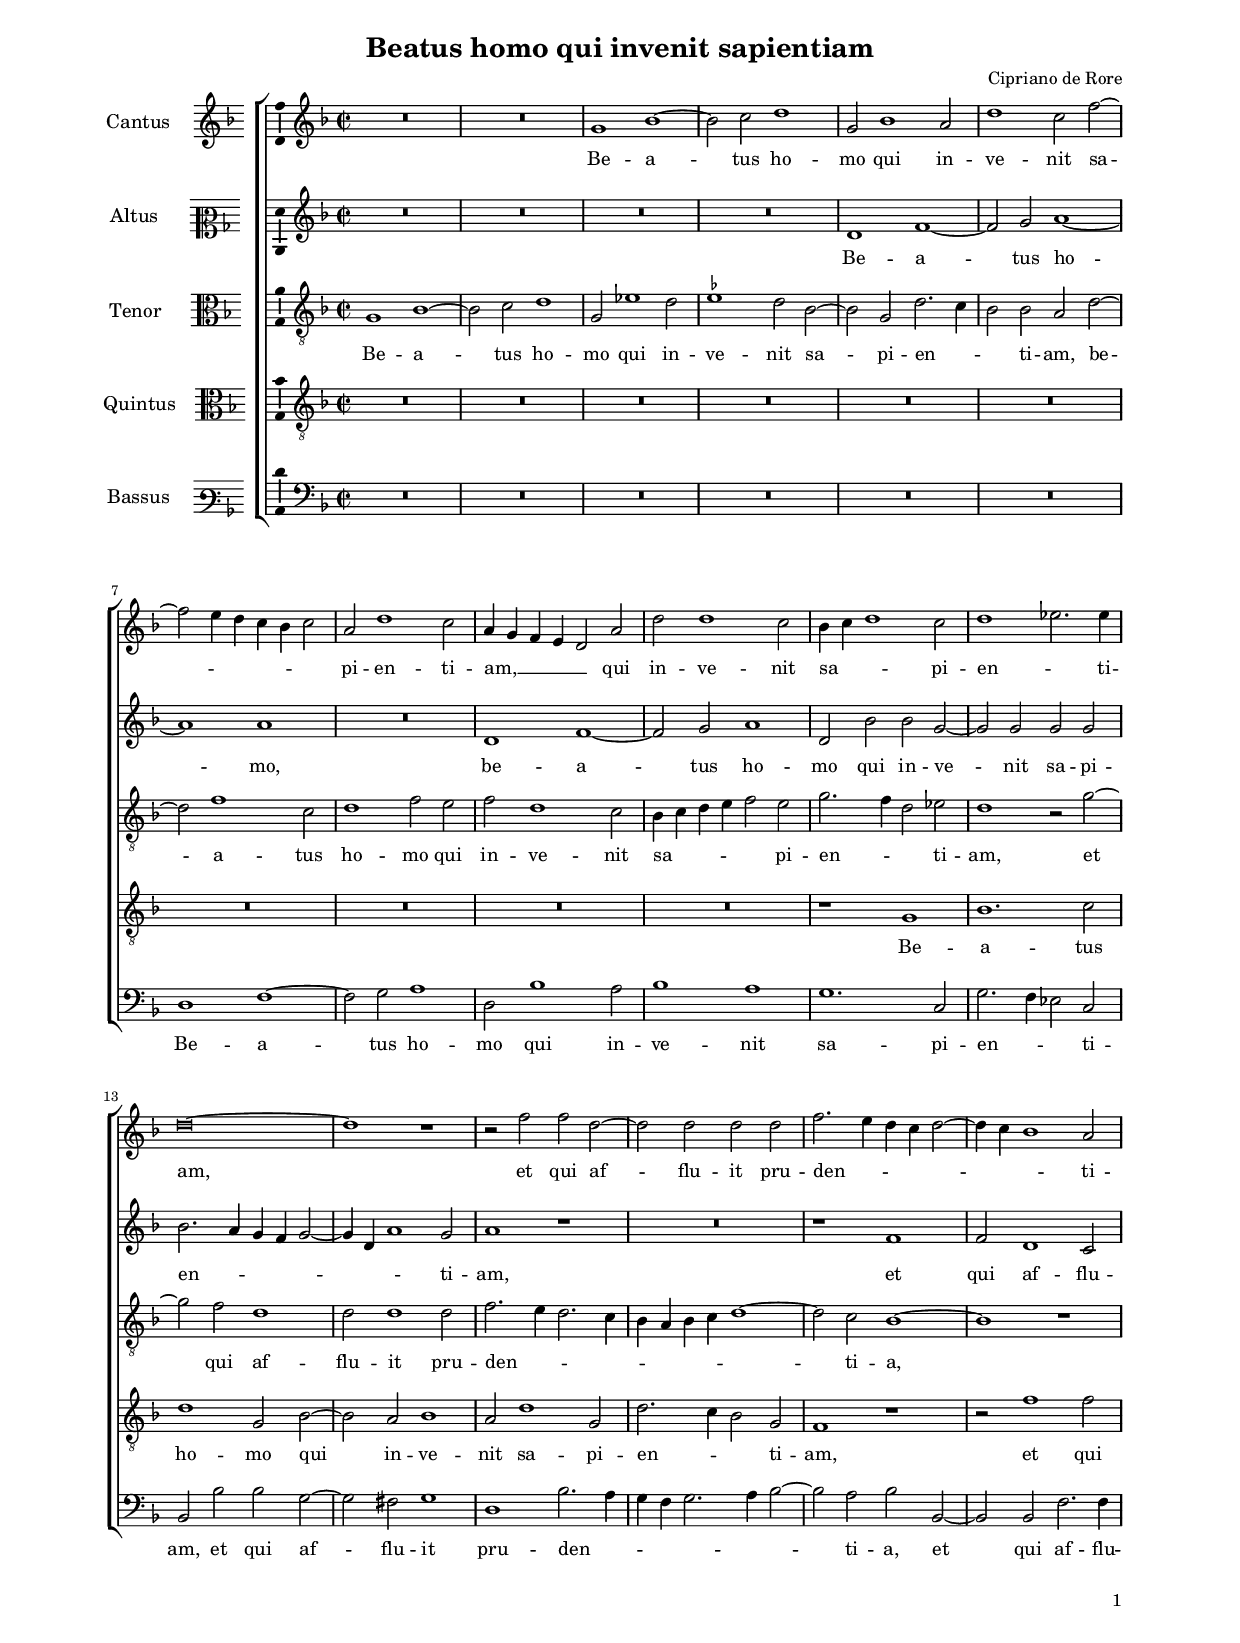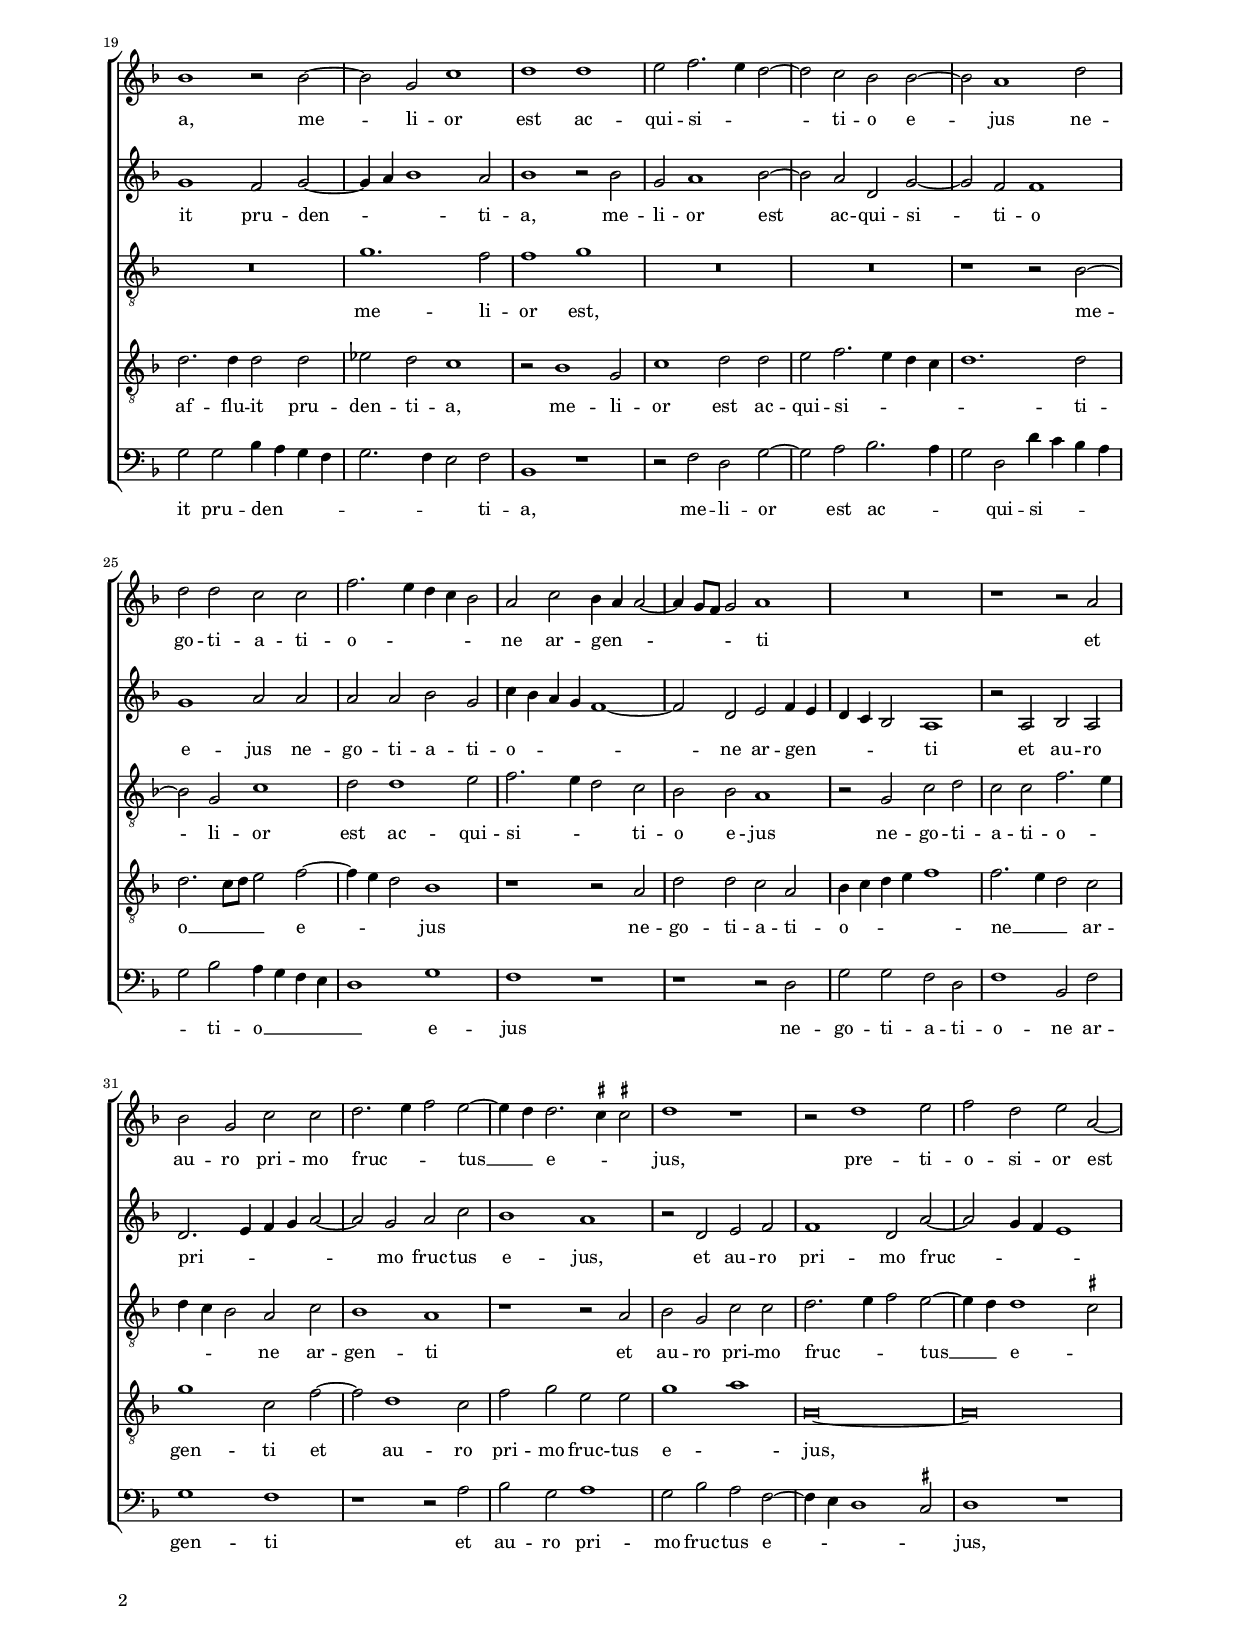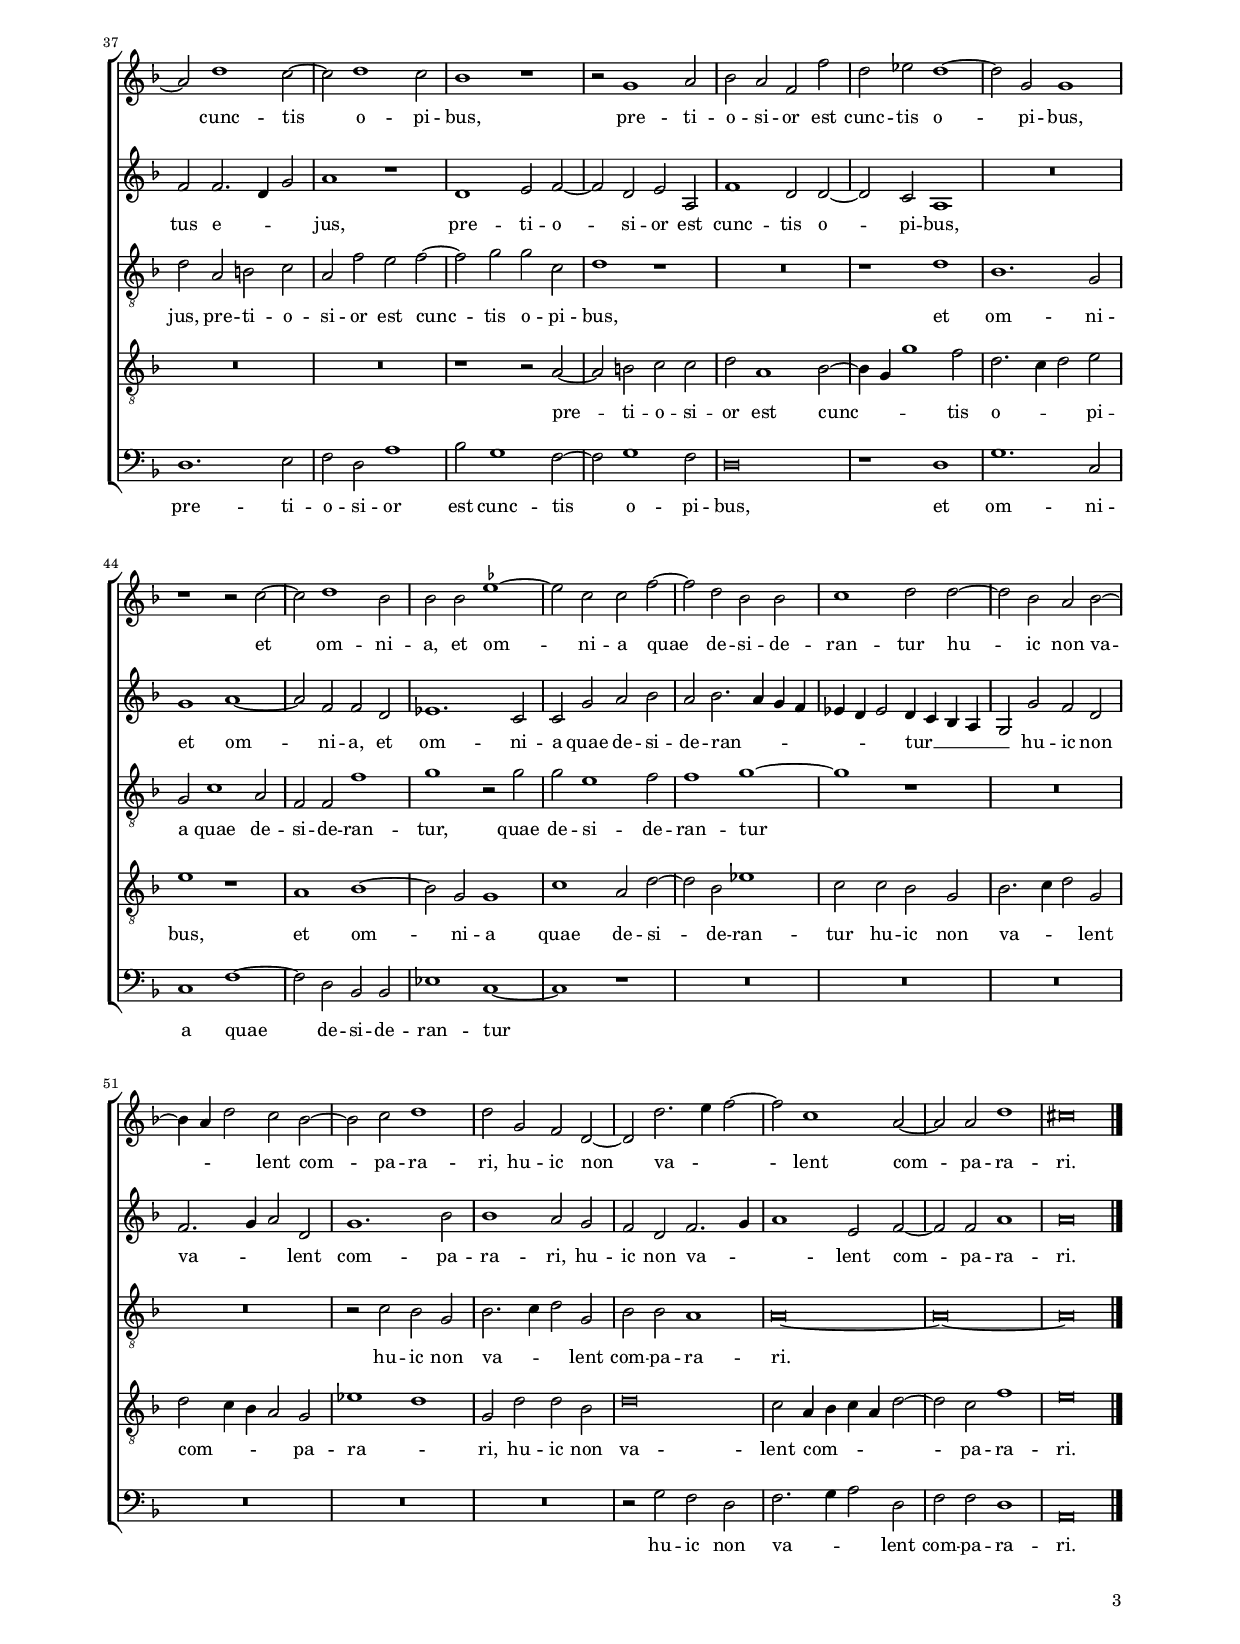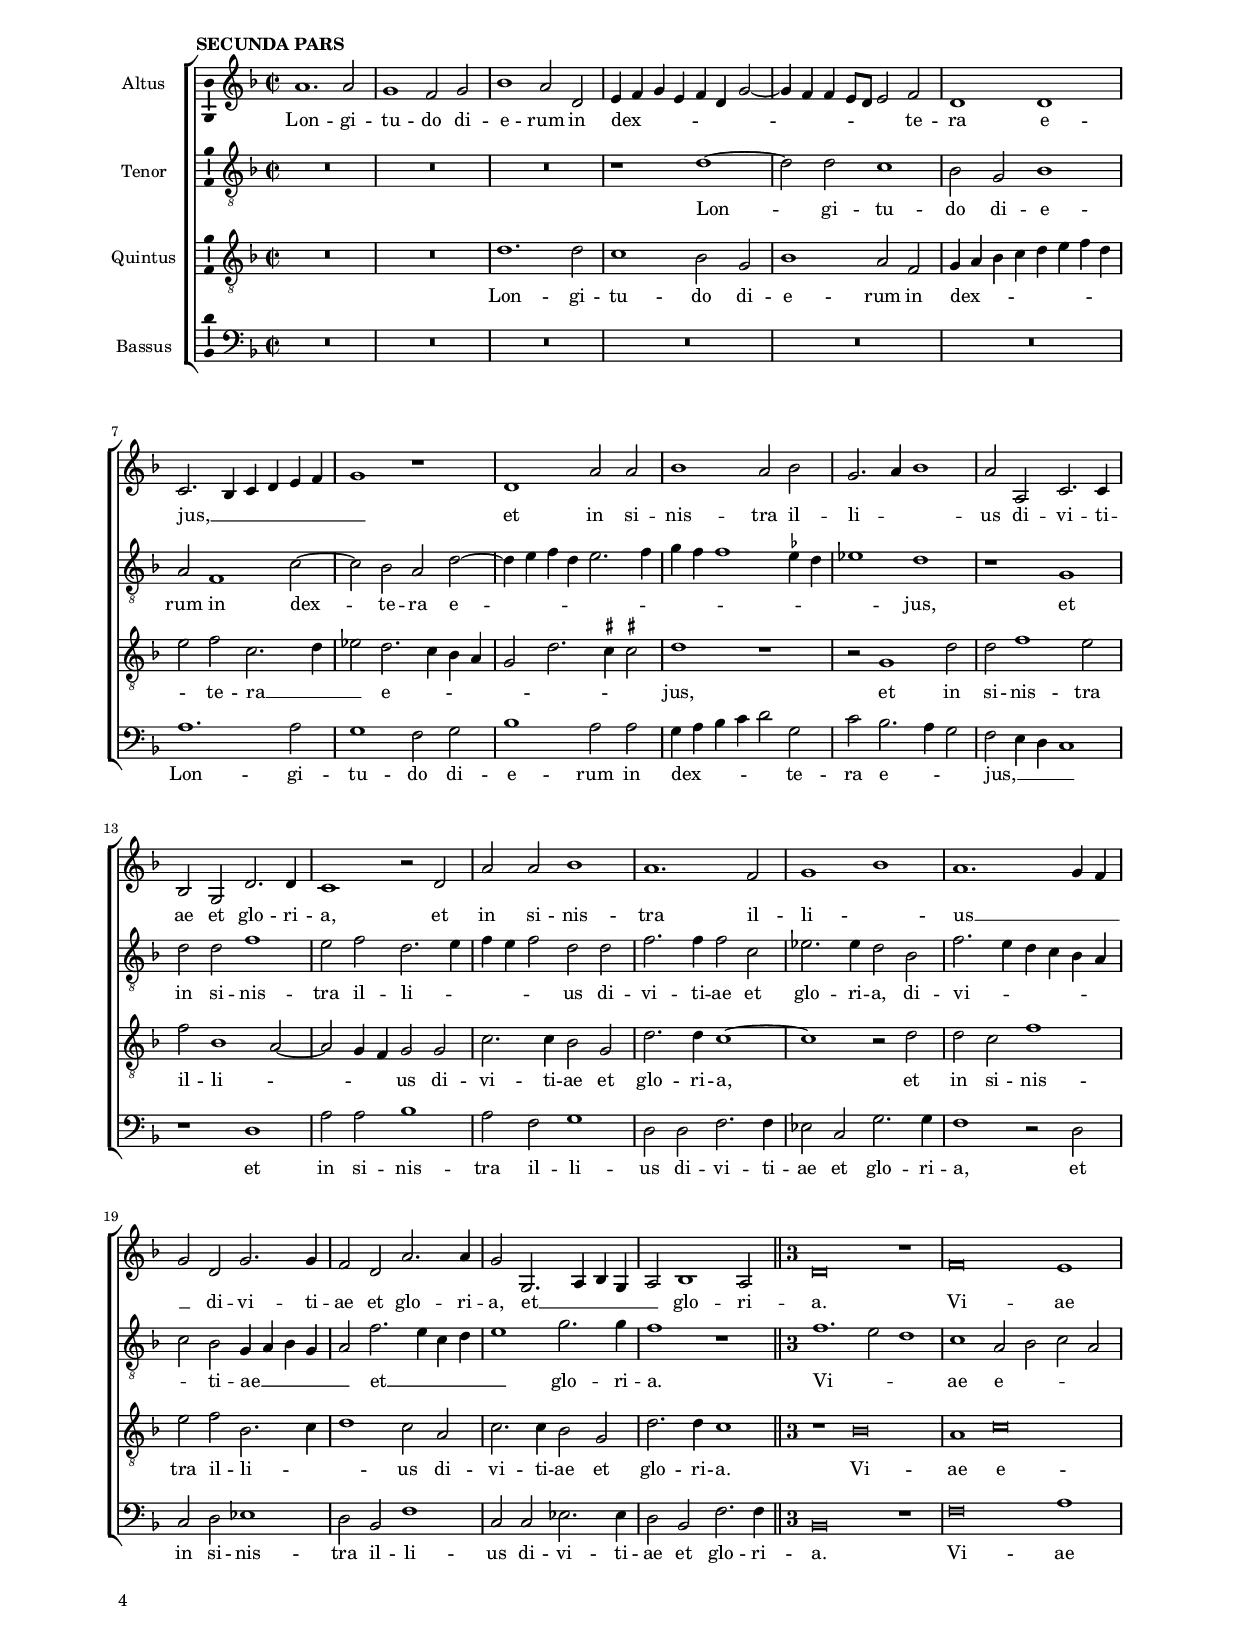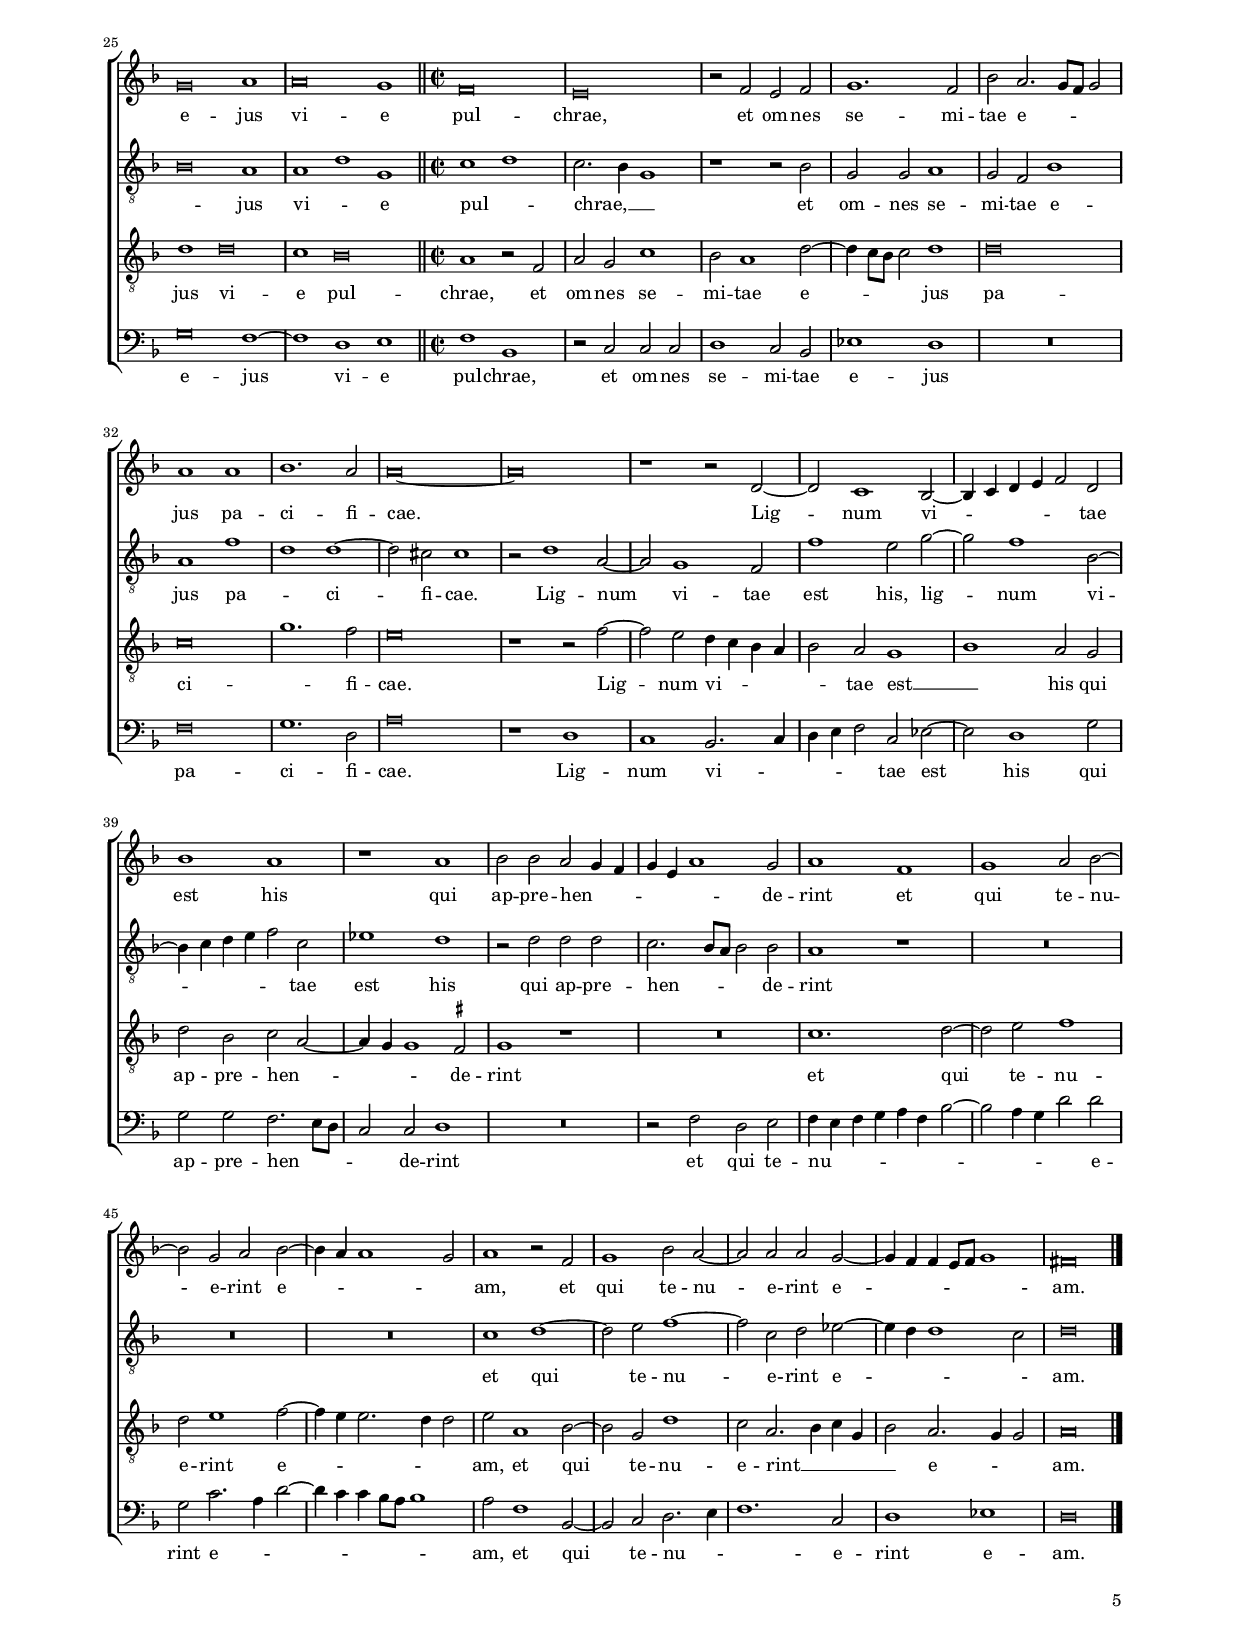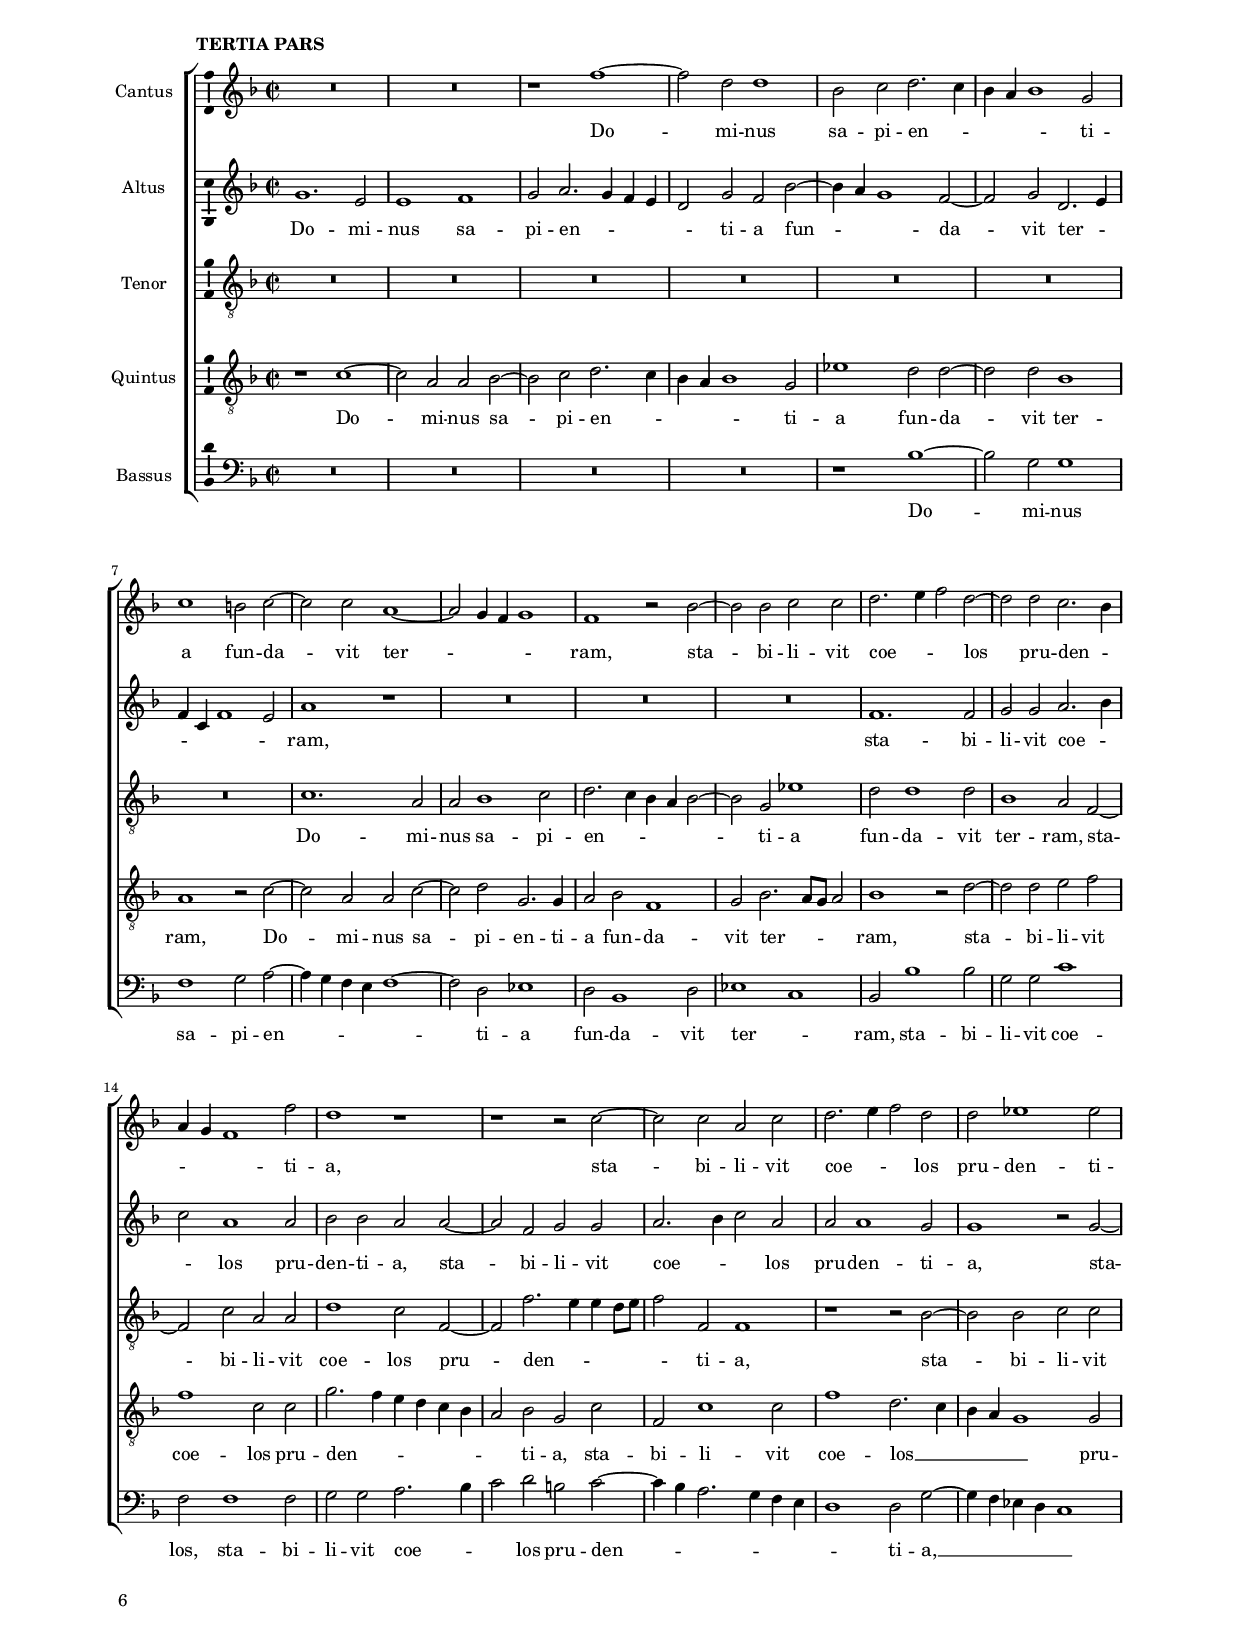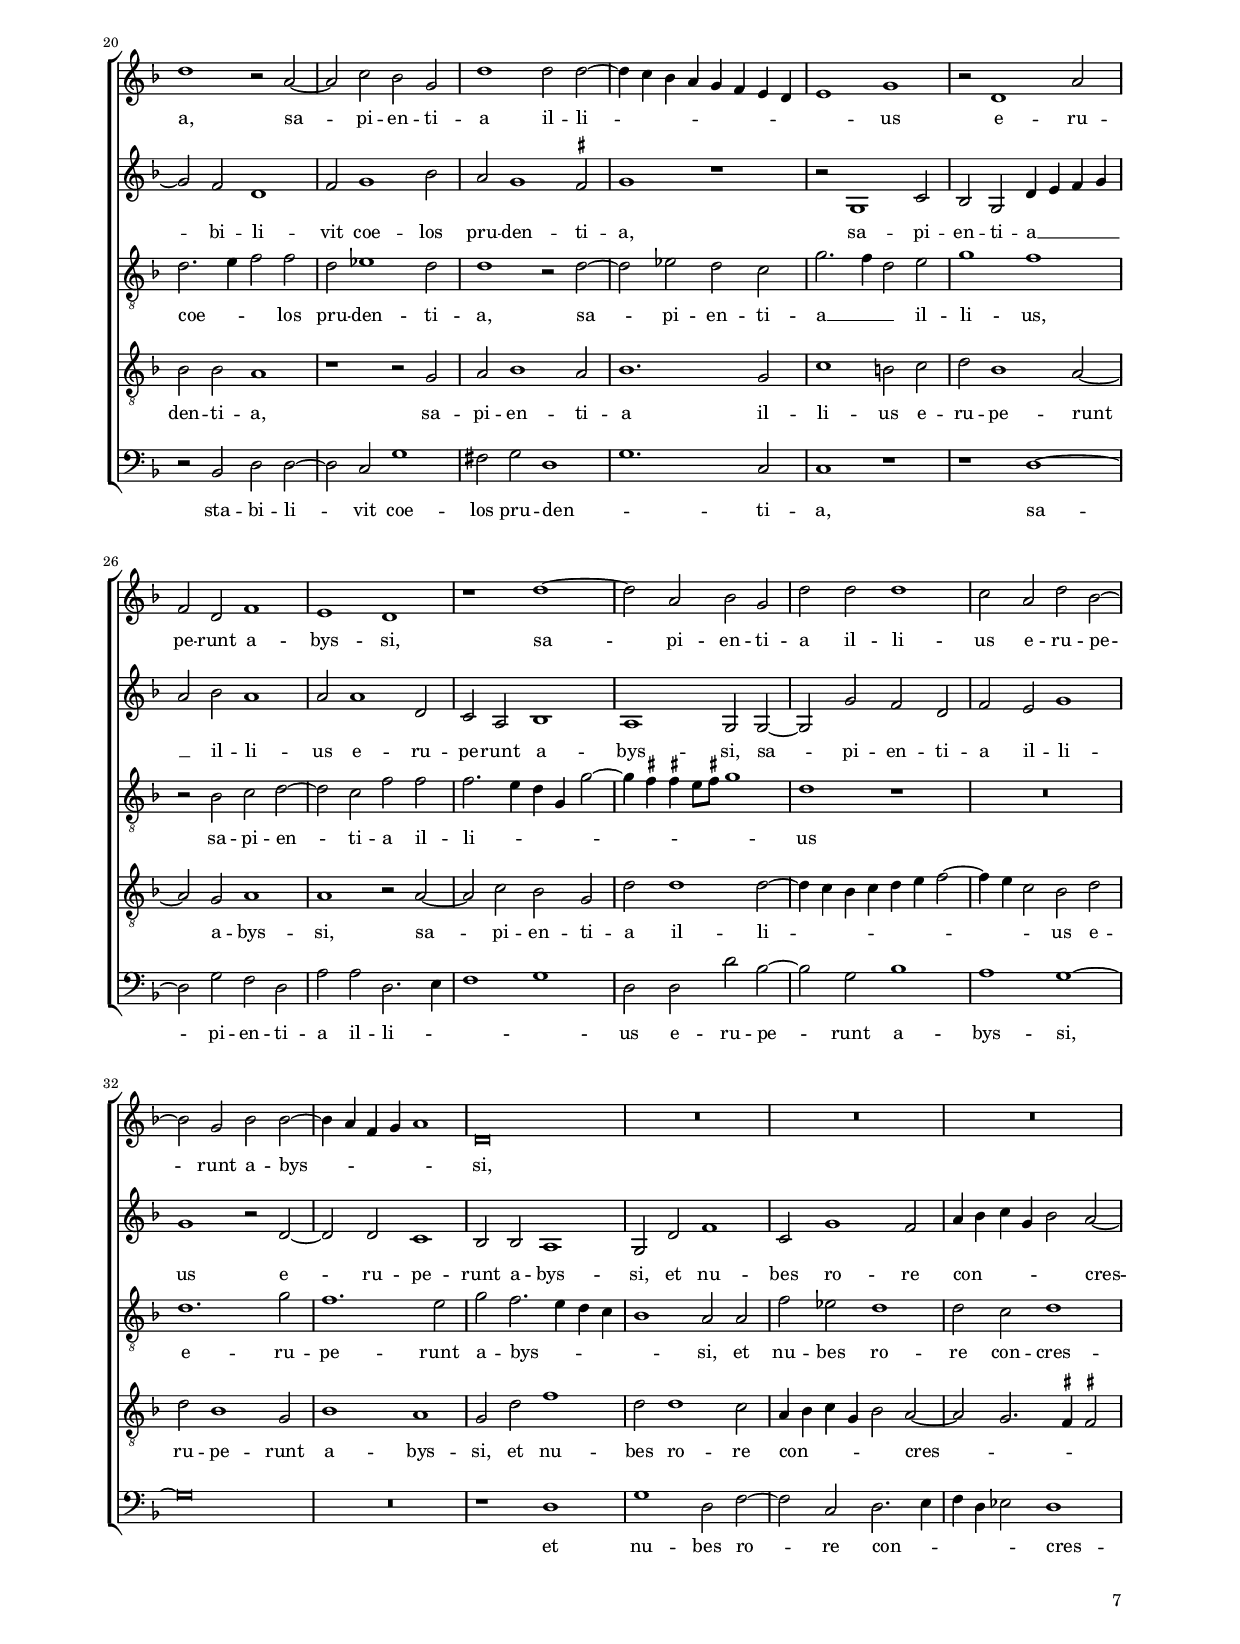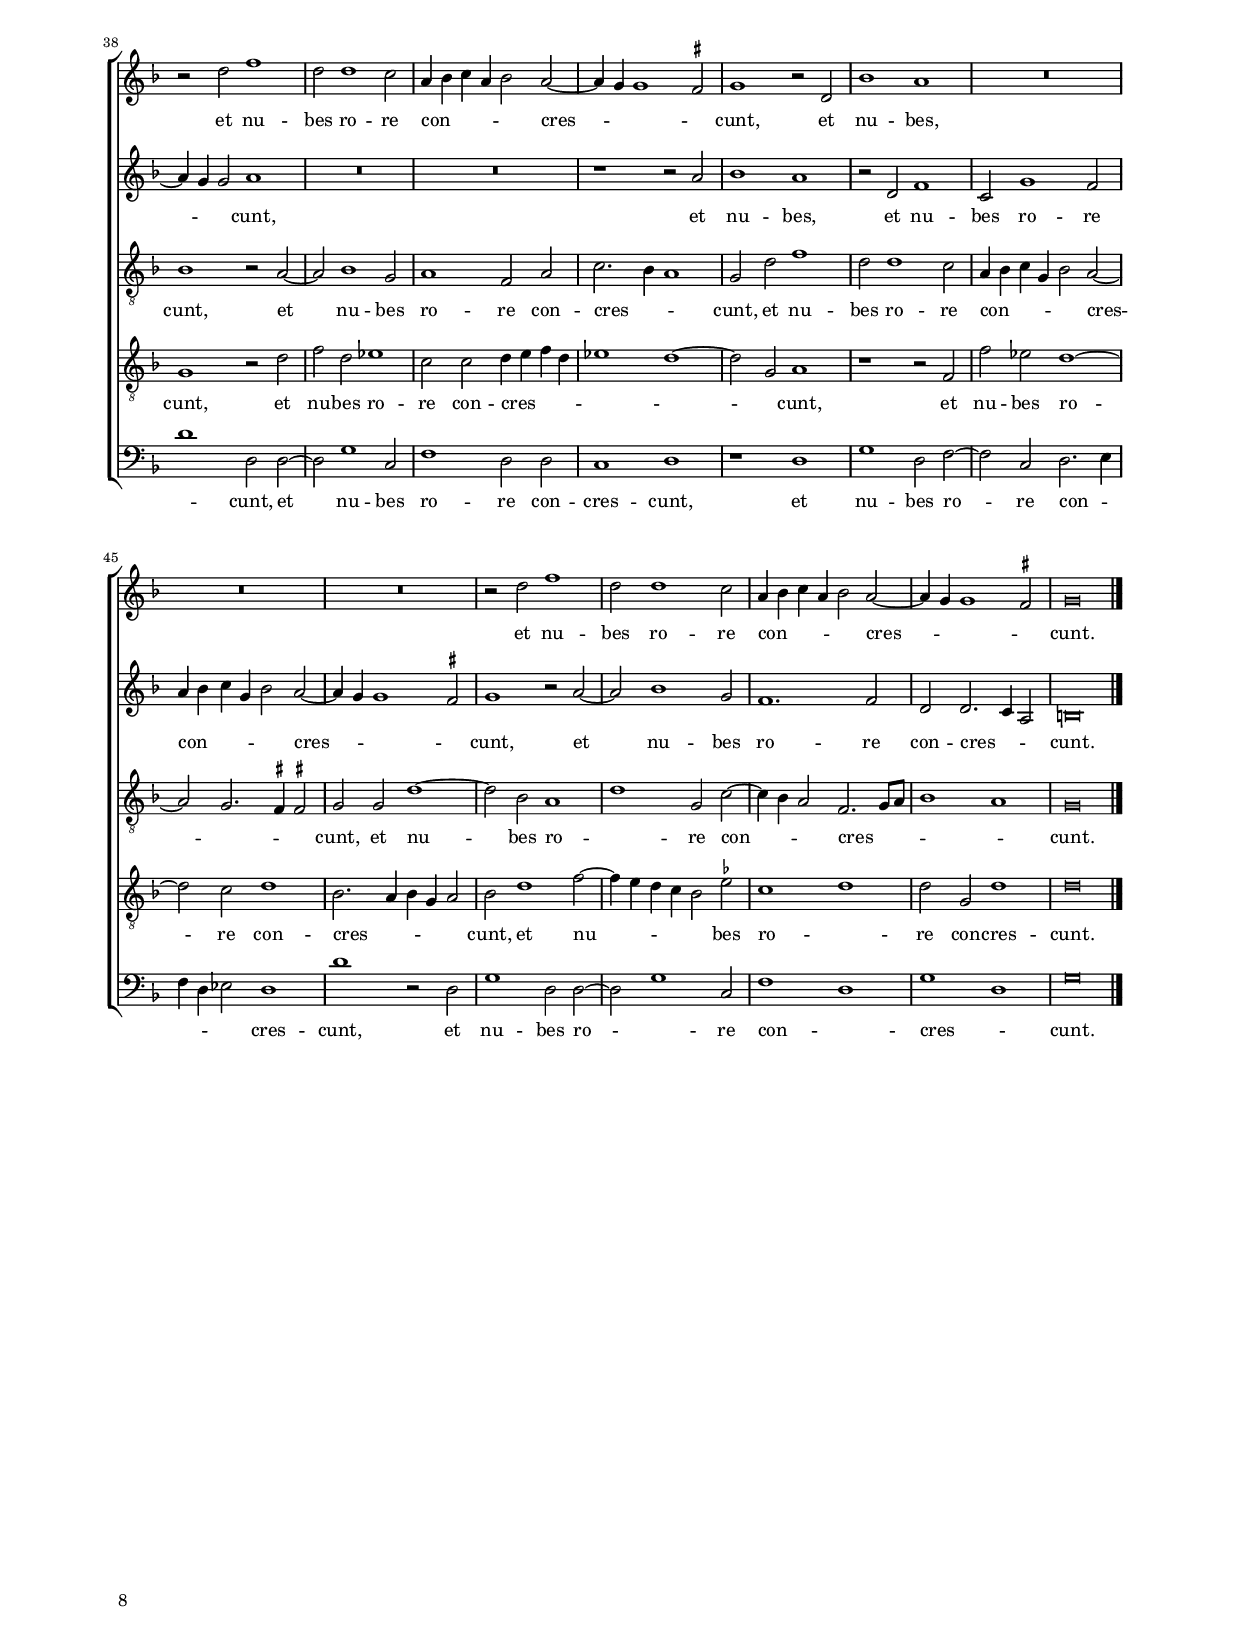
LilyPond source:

\header
{
  title="Beatus homo qui invenit sapientiam"
  composer="Cipriano de Rore"
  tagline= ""
}

\version "2.18.2"
\language deutsch
#(set-global-staff-size 15)
% #(set-default-paper-size "letter")
#(ly:set-option 'point-and-click #f)

	
	ficta = { \once \set suggestAccidentals = ##t }
	
	forget = #(define-music-function (parser location music) (ly:music?) #{
		\accidentalStyle forget
		$music
		\accidentalStyle default
		#})
	
	m = \melisma
	me = \melismaEnd


\paper
	{
	top-margin = 1.8 \cm
	bottom-margin = 1.2 \cm
	left-margin = 2 \cm
	right-margin = 2 \cm
	ragged-bottom = ##f
	ragged-last-bottom = ##t
	print-page-number = ##f
	score-system-spacing = #'((basic-distance . 16) (minimum-distance . 14) (padding . 5) (strechability . 150))
	system-system-spacing = #'((basic-distance . 16) (minimum-distance . 14) (padding . 5) (strechability . 150))
        oddFooterMarkup=\markup   \fill-line { "" \fromproperty #'page:page-number-string }
        evenFooterMarkup=\markup  \fill-line { \fromproperty #'page:page-number-string "" }
        last-bottom-spacing = #'((basic-distance . 12) (minimum-distance . 7) (padding . 4))
%	systems-per-page = 3
	page-count = 8
%	min-systems-per-page = 3
	}

global = {
	\key f \major
	\time 2/2 \set Score.measureLength = #(ly:make-moment 2/1)
        \set Score.tempoHideNote = ##t
        \tempo 2 = 90
        \skip 1*2*57 \bar "|." \pageBreak
	}
	

incipitcantus = \markup { \score {
	{
	\set Staff.instrumentName = \markup { \fontsize #1 "Cantus" }
	\key f \major
	\clef violin
	s4 \bar ""
	}
	\layout  {
	raggedright = ##t
	indent = 1.8 \cm
	line-width = 2.5 \cm
	\context { \Staff \remove Time_signature_engraver }
	\override Staff.Clef.Y-extent = #'(0 . 0)
	}} \hspace #1 }
      
      
incipitaltus = \markup { \score {
	{
	\set Staff.instrumentName = \markup { \fontsize #1 "Altus" }
	\key f \major
	\clef mezzosoprano
	s4 \bar ""
	}
	\layout  {
	raggedright = ##t
	indent = 1.8 \cm
	line-width = 2.5 \cm
	\context { \Staff \remove Time_signature_engraver }
	\override Staff.Clef.Y-extent = #'(0 . 0)
	}} \hspace #1 }


incipittenor = \markup { \score {
	{
	\set Staff.instrumentName = \markup { \fontsize #1 "Tenor" }
	\key f \major
	\clef alto
	s4 \bar ""
	}
	\layout  {
	raggedright = ##t
	indent = 1.8 \cm
	line-width = 2.5 \cm
	\context { \Staff \remove Time_signature_engraver }
	\override Staff.Clef.Y-extent = #'(0 . 0)
	}} \hspace #1 }
      
      
incipitquintus = \markup { \score {
	{
	\set Staff.instrumentName = \markup { \fontsize #1 "Quintus" }
	\key f \major
	\clef alto
	s4 \bar ""
	}
	\layout  {
	raggedright = ##t
	indent = 1.8 \cm
	line-width = 2.5 \cm
	\context { \Staff \remove Time_signature_engraver }
	\override Staff.Clef.Y-extent = #'(0 . 0)
	}} \hspace #1 }
      
      
incipitbassus = \markup { \score {
	{
	\set Staff.instrumentName = \markup { \fontsize #1 "Bassus" }
	\key f \major
	\clef varbaritone
	s4 \bar ""
	}
	\layout  {
	raggedright = ##t
	indent = 1.8 \cm
	line-width = 2.5 \cm
	\context { \Staff \remove Time_signature_engraver }
	\override Staff.Clef.Y-extent = #'(0 . 0)
	}} \hspace #1 }


cantus =  \relative c''
	{
	R\breve
	R\breve
	g1 b~
	b2 c d1
%5
	g,2 b1 a2 |
	d1 c2 f~ \break
	f2 e4 d c b c2
	a2 d1 c2
	a4 g f e d2 a'
%10
	d2 d1 c2 |
	b4 c d1 c2
	d1 es2. es4 \break
	d\breve~
	d1 r
%15 
	r2 f f d~ |
	d2 d d d
	f2. e4 d c d2~
	d4 c b1 a2 \pageBreak
	b1 r2 b~
%20
	b2 g c1 |
	d1 d
	e2 f2. e4 d2~
	d2 c b b~
	b2 a1 d2 \break
%25
	d2 d c c |
	f2. e4 d c b2
	a2 c b4 a a2~
	a4 g8 f g2 a1
	R\breve
%30
	r1 r2 a | \break
	b2 g c c
	d2. e4 f2 e~
	e4 d d2. \ficta cis4 \ficta cis!2
	d1 r
%35
	r2 d1 e2 |
	f2 d e a,~ \pageBreak
	a2 d1 c2~
	c2 d1 c2
	b1 r
%40
	r2 g1 a2 |
	b2 a f f'
	d2 es d1~
	d2 g, g1 \break
	r1 r2 c~
%45
	c2 d1 b2 |
	b2 b \ficta es1~
	\ficta es2 c c f~
	f2 d b b
	c1 d2 d~
%50
	d2 b a b~ | \break
	b4 a d2 c b~
	b2 c d1
	d2 g, f d~
	d2 d'2. e4 f2~
%55
	f2 c1 a2~ |
	a2 a d1
	cis\breve | \pageBreak
	}


altus =  \relative c'
    {
	R\breve
	R\breve
	R\breve
	R\breve
%5
	d1 f~ |
	f2 g a1~
	a1 a
	R\breve
	d,1 f~
%10
	f2 g a1 |
	d,2 b' b g~
	g2 g g g
	b2. a4 g f g2~
	g4 d a'1 g2
%15
	a1 r |
	R\breve
	r1 f
	f2 d1 c2
	g'1 f2 g~
%20
	g4 a b1 a2 |
	b1 r2 b
	g2 a1 b2~
	b2 a d, g~
	g2 f f1
%25
	g1 a2 a |
	a2 a b g
	c4 b a g f1~
	f2 d e f4 e
	d4 c b2 a1
%30
	r2 a b a |
	d2. e4 f g a2~
	a2 g a c
	b1 a
	r2 d, e f
%35
	f1 d2 a'~ |
	a2 g4 f e1
	f2 f2. d4 g2
	a1 r
	d,1 e2 f~
%40
	f2 d e a, |
	f'1 d2 d~
	d2 c a1
	R\breve
	g'1 a~
%45
	a2 f f d |
	es1. c2
	c2 g' a b
	a2 b2. a4 g f
	es4 d es2 d4 c b a
%50
	g2 g' f d |
	f2. g4 a2 d,
	g1. b2
	b1 a2 g
	f2 d f2. g4
%55
	a1 e2 f~ |
	f2 f a1
	a\breve |
	}


tenor =  \relative c'
	{
	g1 b~
	b2 c d1
	g,2 es'1 d2
	\ficta es1 d2 b~
%5
	b2 g d'2. c4 |
	b2 b a d~
	d2 f1 c2
	d1 f2 e
	f2 d1 c2
%10
	b4 c d e f2 e |
	g2. f4 d2 es
	d1 r2 g~
	g2 f d1
	d2 d1 d2
%15
	f2. e4 d2. c4 |
	b4 a b c d1~
	d2 c b1~
	b1 r
	R\breve
%20
	g'1. f2 |
	f1 g
	R\breve
	R\breve
	r1 r2 b,~
%25
	b2 g c1 |
	d2 d1 e2
	f2. e4 d2 c
	b2 b a1
	r2 g c d
%30
	c2 c f2. e4 |
	d4 c b2 a c
	b1 a
	r1 r2 a
	b2 g c c
%35
	d2. e4 f2 e~ |
	e4 d d1 \ficta cis2
	d2 a h c
	a2 f' e f~
	f2 g g c,
%40
	d1 r |
	R\breve
	r1 d
	b1. g2
	g2 c1 a2
%45
	f2 f f'1 |
	g1 r2 g
	g2 e1 f2
	f1 g~
	g1 r
%50
	R\breve |
	R\breve
	r2 c, b g
	b2. c4 d2 g,
	b2 b a1
%55
	a\breve~ |
	a\breve~
	a\breve |
	}


quintus  =  \relative c'
	{
	R\breve
	R\breve
	R\breve
	R\breve
%5
	R\breve |
	R\breve
	R\breve
	R\breve
	R\breve
%10
	R\breve |
	r1 g
	b1. c2
	d1 g,2 b~
	b2 a b1
%15
	a2 d1 g,2 |
	d'2. c4 b2 g
	f1 r
	r2 f'1 f2
	d2. d4 d2 d
%20
	es2 d c1 |
	r2 b1 g2
	c1 d2 d
	e2 f2. e4 d c
	d1. d2
%25
	d2. c8 d e2 f~ |
	f4 e d2 b1
	r1 r2 a
	d2 d c a
	b4 c d e f1
%30
	f2. e4 d2 c |
	g'1 c,2 f~
	f2 d1 c2
	f2 g e e
	g1 a
%35
	a,\breve~ |
	a\breve
	R\breve
	R\breve
	r1 r2 a~
%40
	a2 h c c |
	d2 a1 b2~
	b4 g g'1 f2
	d2. c4 d2 e
	e1 r
%45
	a,1 b~ |
	b2 g g1
	c1 a2 d~
	d2 b es1
	c2 c b g
%50
	b2. c4 d2 g, |
	d'2 c4 b a2 g
	es'1 d
	g,2 d' d b
	d\breve
%55
	c2 a4 b c a d2~ |
	d2 c f1
	e\breve |
	}


bassus  =  \relative c
	{
	R\breve
	R\breve
	R\breve
	R\breve
%5
	R\breve |
	R\breve
	d1 f~
	f2 g a1
	d,2 b'1 a2
%10
	b1 a |
	g1. c,2
	g'2. f4 es2 c
	b2 b' b g~
	g2 fis g1
%15
	d1 b'2. a4 |
	g4 f g2. a4 b2~
	b2 a b b,~
	b2 b f'2. f4
	g2 g b4 a g f
%20
	g2. f4 e2 f |
	b,1 r
	r2 f' d g~
	g2 a b2. a4
	g2 d d'4 c b a
%25
	g2 b a4 g f e |
	d1 g
	f1 r
	r1 r2 d
	g2 g f d
%30
	f1 b,2 f' |
	g1 f
	r1 r2 a
	b2 g a1
	g2 b a f~
%35
	f4 e d1 \ficta cis2 |
	d1 r
	d1. e2
	f2 d a'1
	b2 g1 f2~
%40
	f2 g1 f2 |
	d\breve
	r1 d
	g1. c,2
	c1 f~
%45
	f2 d b b |
	es1 c~
	c1 r
	R\breve
	R\breve
%50
	R\breve |
	R\breve
	R\breve
	R\breve
	r2 g' f d
%55
	f2. g4 a2 d, |
	f2 f d1
	a\breve |
	}


lyricscantus = \lyricmode {
	Be -- a -- tus ho -- mo qui in -- ve -- nit sa -- _ _ _ _ _ pi -- en -- ti -- am, __ _ _ _ _
    qui in -- ve -- nit sa -- _ _ pi -- en -- _ ti -- am,
    et qui af -- flu -- it pru -- den -- _ _ _ _ _ _ ti -- a,
    me -- li -- or est ac -- qui -- si -- _ _ ti -- o e -- jus
    ne -- go -- ti -- a -- ti -- o -- _ _ _ _ ne ar -- gen -- _ _ _ _ _ ti
    et au -- ro pri -- mo fruc -- _ _ tus __ _ e -- _ _ jus,
    pre -- ti -- o -- si -- or est cunc -- tis o -- pi -- bus,
    pre -- ti -- o -- si -- or est cunc -- tis o -- pi -- bus,
    et om -- ni -- a,
    et om -- ni -- a quae de -- si -- de -- ran -- tur 
    hu -- ic non va -- _ _ lent com -- pa -- ra -- ri,
    hu -- ic non va -- _ _ lent com -- pa -- ra -- ri.
	}


lyricsaltus = \lyricmode {
	Be -- a -- tus ho -- mo,
    be -- a -- tus ho -- mo qui in -- ve -- nit sa -- pi -- en -- _ _ _ _ _ _ ti -- am,
    et qui af -- flu -- it pru -- den -- _ _ ti -- a,
    me -- li -- or est ac -- qui -- si -- ti -- o e -- jus
    ne -- go -- ti -- a -- ti -- o -- _ _ _ _ ne ar -- gen -- _ _ _ _ ti
    et au -- ro pri -- _ _ _ _ mo fruc -- tus e -- jus,
    et au -- ro pri -- mo fruc -- _ _ _ tus e -- _ _ jus,
    pre -- ti -- o -- si -- or est cunc -- tis o -- pi -- bus,
    et om -- ni -- a,
    et om -- ni -- a quae de -- si -- de -- ran -- _ _ _ _ _ _ tur __ _ _ _ _
    hu -- ic non va -- _ _ lent com -- pa -- ra -- ri,
    hu -- ic non va -- _ _ lent com -- pa -- ra -- ri.
	}


lyricstenor = \lyricmode {
	Be -- a -- tus ho -- mo qui in -- ve -- nit sa -- pi -- en -- _ _ ti -- am,
    be -- a -- tus ho -- mo qui in -- ve -- nit sa -- _ _ _ _ pi -- en -- _ _ ti -- am,
    et qui af -- flu -- it pru -- den -- _ _ _ _ _ _ _ _ ti -- a,
    me -- li -- or est,
    me -- li -- or est ac -- qui -- si -- _ _ ti -- o e -- jus
    ne -- go -- ti -- a -- ti -- o -- _ _ _ _ ne ar -- gen -- ti
    et au -- ro pri -- mo fruc -- _ _ tus __ _ e -- _ jus,
    pre -- ti -- o -- si -- or est cunc -- tis o -- pi -- bus,
    et om -- ni -- a quae de -- si -- de -- ran -- tur,
    quae de -- si -- de -- ran -- tur
    hu -- ic non va -- _ _ lent com -- pa -- ra -- ri.
	}


lyricsquintus = \lyricmode {
	Be -- a -- tus ho -- mo qui in -- ve -- nit sa -- pi -- en -- _ _ ti -- am,
    et qui af -- flu -- it pru -- den -- ti -- a,
    me -- li -- or est ac -- qui -- si -- _ _ _ _ ti -- o __ _ _ _ e -- _ _ jus
    ne -- go -- ti -- a -- ti -- o -- _ _ _ _ ne __ _ _ ar -- gen -- ti
    et au -- ro pri -- mo fruc -- tus e -- _ jus,
    pre -- ti -- o -- si -- or est cunc -- _ _ tis o -- _ _ pi -- bus,
    et om -- ni -- a quae de -- si -- de -- ran -- tur 
    hu -- ic non va -- _ _ lent com -- _ _ _ pa -- ra -- _ ri,
    hu -- ic non va -- lent com -- _ _ _ _ pa -- ra -- ri.
	}


lyricsbassus = \lyricmode {
	Be -- a -- tus ho -- mo qui in -- ve -- nit sa -- pi -- en -- _ _ ti -- am,
    et qui af -- flu -- it pru -- den -- _ _ _ _ _ _ ti -- a,
    et qui af -- flu -- it pru -- den -- _ _ _ _ _ _ ti -- a,
    me -- li -- or est ac -- _ _ qui -- si -- _ _ _ _ ti -- o __ _ _ _ _ e -- jus
    ne -- go -- ti -- a -- ti -- o -- ne ar -- gen -- ti
    et au -- ro pri -- mo fruc -- tus e -- _ _ _ jus,
    pre -- ti -- o -- si -- or est cunc -- tis o -- pi -- bus,
    et om -- ni -- a quae de -- si -- de -- ran -- tur 
    hu -- ic non va -- _ _ lent com -- pa -- ra -- ri.
	}


\score
{  
	% \transpose {
	\new ChoirStaff \with { \override StaffGrouper.staff-staff-spacing.basic-distance = #12 }
	<<

	\new Staff << \global
	\new Voice="v1" {
		\set Staff.instrumentName=\incipitcantus
		\set Staff.midiInstrument = "reed organ"
		\clef violin
		\cantus }
	\new Lyrics \lyricsto "v1" {\lyricscantus }
	>>


	\new Staff << \global
	\new Voice="v2" {
		\set Staff.instrumentName=\incipitaltus
		\set Staff.midiInstrument = "reed organ"
                \clef violin % "G_8"
		\altus}
	\new Lyrics \lyricsto "v2" {\lyricsaltus }
	>>


	\new Staff << \global
	\new Voice="v3" {
		\set Staff.instrumentName=\incipittenor
		\set Staff.midiInstrument = "reed organ"
		\clef "G_8"
		\tenor }
	\new Lyrics \lyricsto "v3" {\lyricstenor }
	>>


	\new Staff << \global
	\new Voice="v5" {
		\set Staff.instrumentName=\incipitquintus
		\set Staff.midiInstrument = "reed organ"
		\clef "G_8"
		\quintus}
	\new Lyrics \lyricsto "v5" {\lyricsquintus }
	>>


	\new Staff << \global
	\new Voice="v4" {
		\set Staff.instrumentName=\incipitbassus
		\set Staff.midiInstrument = "reed organ"
		\clef bass
		\bassus }
	\new Lyrics \lyricsto "v4" {\lyricsbassus}
	>>

	>>
	% } % transpose

	\layout
	{
	indent = 2.5 \cm
	\context { \Staff \override TimeSignature.break-visibility = #end-of-line-invisible }
	\context { \Lyrics \override VerticalAxisGroup.nonstaff-relatedstaff-spacing.padding = #1.4 }
%	\context { \Lyrics \override LyricText.font-size = #1 }
	\context { \Staff \consists "Ambitus_engraver" }
	\context { \Score \override BarNumber.padding = #2 }
	\context { \Voice \override NoteHead.style = #'baroque }
	}


\midi
	{
	}

}

%%%%%%%%%%%%%%%%%%%%  SECUNDA PARS %%%%%%%%%%%%%%%%%%%%


global = {
	\key f \major
	\time 2/2 \set Score.measureLength = #(ly:make-moment 2/1)
    \set Score.tempoHideNote = ##t
    \tempo 2 = 90
    \skip 1*2*22 \bar "||"
	\time 3/1 \once \override Score.TimeSignature.style = #'single-digit \newSpacingSection
    \tempo 1 = 135
    \skip 1*3*4 \bar "||"
    \time 2/2 \set Score.measureLength = #(ly:make-moment 2/1) \newSpacingSection
    \tempo 2 = 90
    \skip 1*2*25 \bar "|." \pageBreak
	}


altus =  \relative c'
    {
	a'1. a2
	g1 f2 g
	b1 a2 d,
	e4 f g e f d g2~
%5
	g4 f f e8 d e2 f |
	d1 d \break
	c2. b4 c d e f
	g1 r
	d1 a'2 a
%10
	b1 a2 b |
	g2. a4 b1
	a2 a, c2. c4 \break
	b2 g d'2. d4
	c1 r2 d
%15
	a'2 a b1 |
	a1. f2
	g1 b
	a1. g4 f \break
	g2 d g2. g4
%20
	f2 d a'2. a4 |
	g2 g,2. a4 b g
	a2 b1 a2
% Triple time
	d\breve r1
	f\breve e1 \pageBreak
%25
	g\breve a1 |
	a\breve g1
% End of triple time
	f\breve
	e\breve
	r2 f e f
%30
	g1. f2 |
	b2 a2. g8 f g2 \break
	a1 a
	b1. a2
	a\breve~
%35
	a\breve |
	r1 r2 d,~
	d2 c1 b2~
	b4 c d e f2 d \break
	b'1 a
%40
	r1 a |
	b2 b a g4 f
	g4 e a1 g2
	a1 f
	g1 a2 b~ \break
%45
	b2 g a b~ |
	b4 a a1 g2
	a1 r2 f
	g1 b2 a~
	a2 a a g~
%50
	g4 f f e8 f g1 |
	fis\breve | \pageBreak
	}


tenor =  \relative c'
	{
	R\breve
	R\breve
	R\breve
	r1 d~
%5
	d2 d c1 |
	b2 g b1
	a2 f1 c'2~
	c2 b a d~
	d4 e f d e2. f4
%10
	g4 f f1 \ficta es4 d |
	es1 d
	r1 g,
	d'2 d f1
	e2 f d2. e4
%15
	f4 e f2 d d |
	f2. f4 f2 c
	es2. es4 d2 b
	f'2. e4 d c b a
	c2 b g4 a b g
%20
	a2 f'2. e4 c d |
	e1 g2. g4
	f1 r
% Triple time
    f1. e2 d1
	c1 a2 b c a
%25
	b\breve a1 |
	a1 d g,
% End of triple time
	c1 d
	c2. b4 g1
	r1 r2 b
%30
	g2 g a1 |
	g2 f b1
	a1 f'
	d1 d~
	d2 cis cis1
%35
    r2 d1 a2~ |	
	a2 g1 f2
	f'1 e2 g~
	g2 f1 b,2~
	b4 c d e f2 c
%40
	es1 d |
	r2 d d d
	c2. b8 a b2 b
	a1 r
	R\breve
%45
	R\breve |
	R\breve
	c1 d~
	d2 e f1~
	f2 c d es~
%50
	es4 d d1 c2 |
	d\breve |
	}


quintus  =  \relative c'
	{
	R\breve
	R\breve
	d1. d2
	c1 b2 g
%5
	b1 a2 f |
	g4 a b c d e f d
	e2 f c2. d4
	es2 d2. c4 b a
	g2 d'2. \ficta cis4 \ficta cis!2
%10
	d1 r |
	r2 g,1 d'2
	d2 f1 e2
	f2 b,1 a2~
	a2 g4 f g2 g
%15
	c2. c4 b2 g |
	d'2. d4 c1~
	c1 r2 d
	d2 c f1
	e2 f b,2. c4
%20
	d1 c2 a |
	c2. c4 b2 g
	d'2. d4 c1
% Triple time
	r1 b\breve
	a1 c\breve
%25
	d1 d\breve |
	c1 b\breve
% End of triple time
	a1 r2 f
	a2 g c1
	b2 a1 d2~
%30
	d4 c8 b c2 d1 |
	d\breve
	c\breve
	g'1. f2
	e\breve
%35
	r1 r2 f~ |
	f2 e d4 c b a
	b2 a g1
	b1 a2 g
	d'2 b c a~
%40
	a4 g g1 \ficta fis2 |
	g1 r
	R\breve
	c1. d2~
	d2 e f1
%45
	d2 e1 f2~ |
	f4 e e2. d4 d2
	e2 a,1 b2~
	b2 g d'1
	c2 a2. b4 c g
%50
	b2 a2. g4 g2 |
	a\breve |
	}


bassus  =  \relative c
	{
	R\breve
	R\breve
	R\breve
	R\breve
%5
	R\breve |
	R\breve
	a'1. a2
	g1 f2 g
	b1 a2 a
%10
	g4 a b c d2 g, |
	c2 b2. a4 g2
	f2 e4 d c1
	r1 d
	a'2 a b1
%15
	a2 f g1 |
	d2 d f2. f4
	es2 c g'2. g4
	f1 r2 d
	c2 d es1
%20
	d2 b f'1 |
	c2 c es2. es4
	d2 b f'2. f4
% Triple time
	b,\breve r1
	f'\breve a1
%25
	g\breve f1~ |
	f1 d e
% End of triple time
	f1 b,
	r2 c c c
	d1 c2 b
%30
	es1 d |
	R\breve
	f\breve
	g1. d2
	a'\breve
%35
	r1 d, |
	c1 b2. c4
	d4 e f2 c es~
	es2 d1 g2
	g2 g f2. e8 d
%40
	c2 c d1 |
	R\breve
	r2 f d e
	f4 e f g a f b2~
	b2 a4 g d'2 d
%45
	g,2 c2. a4 d2~ |
	d4 c c b8 a b1
	a2 f1 b,2~
	b2 c d2. e4
	f1. c2
%50
	d1 es |
	d\breve |
	}


lyricsaltus = \lyricmode {
	Lon -- gi -- tu -- do di -- e -- rum in dex -- _ _ _ _ _ _ _ _ _ _ _ te -- ra e -- jus, __ _ _ _ _ _ _
    et in si -- nis -- tra il -- li -- _ _ us di -- vi -- ti -- ae et glo -- ri -- a,
    et in si -- nis -- tra il -- li -- _ us __ _ _ _ di -- vi -- ti -- ae et glo -- ri -- a,
    et __ _ _ _ _ glo -- ri -- a.
    Vi -- ae e -- jus vi -- e pul -- chrae,
    et om -- nes se -- mi -- tae e -- _ _ _ jus pa -- ci -- fi -- cae.
    Lig -- num vi -- _ _ _ _ tae est his qui ap -- pre -- hen -- _ _ _ _ _ de -- rint
    et qui te -- nu -- e -- rint e -- _ _ _ am,
    et qui te -- nu -- e -- rint e -- _ _ _ _ _ am.
	}


lyricstenor = \lyricmode {
	Lon -- gi -- tu -- do di -- e -- rum in dex -- te -- ra e -- _ _ _ _ _ _ _ _ _ _ _ jus,
    et in si -- nis -- tra il -- li -- _ _ _ _ us di -- vi -- ti -- ae et glo -- ri -- a,
    di -- vi -- _ _ _ _ _ _ ti -- ae __ _ _ _ _ et __ _ _ _ _ glo -- ri -- a.
    Vi -- _ _ ae e -- _ _ _ _ jus vi -- _ e pul -- _ chrae, __ _ _
    et om -- nes se -- mi -- tae e -- jus pa -- _ ci -- fi -- cae.
    Lig -- num vi -- tae est his,
    lig -- num vi -- _ _ _ _ tae est his qui ap -- pre -- hen -- _ _ _ de -- rint
    et qui te -- nu -- e -- rint e -- _ _ _ am.
	}


lyricsquintus = \lyricmode {
	Lon -- gi -- tu -- do di -- e -- rum in dex -- _ _ _ _ _ _ _ _ te -- ra __ _ _ e -- _ _ _ _ _ _ _ jus,
    et in si -- nis -- tra il -- li -- _ _ _ us di -- vi -- ti -- ae et glo -- ri -- a,
    et in si -- nis -- tra il -- li -- _ _ us di -- vi -- ti -- ae et glo -- ri -- a.
    Vi -- ae e -- jus vi -- e pul -- chrae,
    et om -- nes se -- mi -- tae e -- _ _ _ jus pa -- ci -- _ fi -- cae.
    Lig -- num vi -- _ _ _ _ tae est __ _ his qui ap -- pre -- hen -- _ _ _ de -- rint
    et qui te -- nu -- e -- rint e -- _ _ _ _ am,
    et qui te -- nu -- e -- rint __ _ _ _ _ e -- _ _ am.
	}


lyricsbassus = \lyricmode {
	Lon -- gi -- tu -- do di -- e -- rum in dex -- _ _ _ _ te -- ra e -- _ _ jus, __ _ _ _
    et in si -- nis -- tra il -- li -- us di -- vi -- ti -- ae et glo -- ri -- a,
    et in si -- nis -- tra il -- li -- us di -- vi -- ti -- ae et glo -- ri -- a.
    Vi -- ae e -- jus vi -- e pul -- chrae,
    et om -- nes se -- mi -- tae e -- jus pa -- ci -- fi -- cae.
    Lig -- num vi -- _ _ _ _ tae est his qui ap -- pre -- hen -- _ _ _ de -- rint
    et qui te -- nu -- _ _ _ _ _ _ _ _ _ e -- rint e -- _ _ _ _ _ _ _ am,
    et qui te -- nu -- _ _ e -- rint e -- am.
	}


\score
	{  
	% \transpose {
	\new ChoirStaff \with { \override StaffGrouper.staff-staff-spacing.basic-distance = #12 }
	<<


    \new Staff << \global
	\new Voice="v2" {
	  \set Staff.instrumentName= "Altus"
		\set Staff.midiInstrument = "reed organ"
		\clef violin % "G_8"
		\altus}
	\new Lyrics \lyricsto "v2" {\lyricsaltus }
	>>


	\new Staff <<\global
	\new Voice="v3" {
	  \set Staff.instrumentName= "Tenor"
		\set Staff.midiInstrument = "reed organ"
		\clef "G_8"
		\tenor }
	\new Lyrics \lyricsto "v3" {\lyricstenor }
	>>


	\new Staff << \global
	\new Voice="v5" {
	  \set Staff.instrumentName= "Quintus"
		\set Staff.midiInstrument = "reed organ"
		\clef "G_8"
		\quintus}
	\new Lyrics \lyricsto "v5" {\lyricsquintus }
	>>


	\new Staff <<\global
	\new Voice="v4" {
	  \set Staff.instrumentName= "Bassus"
		\set Staff.midiInstrument = "reed organ"
		\clef bass
		\bassus }
	\new Lyrics \lyricsto "v4" {\lyricsbassus}
	>>
	
	>>
	% } % transpose

	\layout
	{
	indent = 1.3 \cm
	\context { \Staff \override TimeSignature.break-visibility = #end-of-line-invisible }
%	\context { \Lyrics \override VerticalAxisGroup.nonstaff-relatedstaff-spacing.padding = #1.4 }
%	\context { \Lyrics \override LyricText.font-size = #1 }
	\context { \Staff \consists "Ambitus_engraver" }
	\context { \Score \override BarNumber.padding = #2 }
	\context { \Voice \override NoteHead.style = #'baroque }
	}

    \header { piece = \markup { \raise #2 \hspace #10 \bold "SECUNDA PARS"} }

\midi
	{
	}
	
}


%%%%%%%%%%%%%%%%%%%%  TERTIA PARS %%%%%%%%%%%%%%%%%%%%


global = {
	\key f \major
	\time 2/2 \set Score.measureLength = #(ly:make-moment 2/1)
        \set Score.tempoHideNote = ##t
        \tempo 2 = 90
        \skip 1*2*51 \bar "|."
	}


cantus =  \relative c''
	{
    R\breve    
	R\breve
	r1 f~
	f2 d d1
%5
	b2 c d2. c4 |
	b4 a b1 g2
	c1 h2 c~
	c2 c a1~
	a2 g4 f g1
%10
	f1 r2 b~ |
	b2 b c c
	d2. e4 f2 d~
	d2 d c2. b4
	a4 g f1 f'2
%15
	d1 r |
	r1 r2 c~
	c2 c a c
	d2. e4 f2 d
	d2 es1 es2
%20
	d1 r2 a~ |
	a2 c b g
	d'1 d2 d~
	d4 c b a g f e d
	e1 g
%25
	r2 d1 a'2 |
	f2 d f1
	e1 d
	r1 d'~
	d2 a b g
%30
	d'2 d d1 |
	c2 a d b~
	b2 g b b~
	b4 a f g a1
	d,\breve
%35
	R\breve |
	R\breve
	R\breve
	r2 d' f1
	d2 d1 c2
%40
	a4 b c a b2 a~ |
	a4 g g1 \ficta fis2
	g1 r2 d
	b'1 a
	R\breve
%45
	R\breve |
	R\breve
	r2 d f1
	d2 d1 c2
	a4 b c a b2 a~
%50
	a4 g g1 \ficta fis2 |
	g\breve |
	}


altus =  \relative c'
    {
	g'1. e2
	e1 f
	g2 a2. g4 f e
	d2 g f b~
%5
	b4 a g1 f2~ |
	f2 g d2. e4
	f4 c f1 e2
	a1 r
	R\breve
%10
	R\breve |
	R\breve
	f1. f2
	g2 g a2. b4
	c2 a1 a2
%15
	b2 b a a~ |
	a2 f g g
	a2. b4 c2 a
	a2 a1 g2
	g1 r2 g~
%20
	g2 f d1 |
	f2 g1 b2
	a2 g1 \ficta fis2
	g1 r
	r2 g,1 c2
%25
	b2 g d'4 e f g |
	a2 b a1
	a2 a1 d,2
	c2 a b1
	a1 g2 g~
%30
	g2 g' f d |
	f2 e g1
	g1 r2 d~
	d2 d c1
	b2 b a1
%35
	g2 d' f1 |
	c2 g'1 f2
	a4 b c g b2 a~
	a4 g g2 a1
	R\breve
%40
	R\breve |
	r1 r2 a
	b1 a
	r2 d, f1
	c2 g'1 f2
%45
	a4 b c g b2 a~ |
	a4 g g1 \ficta fis2
	g1 r2 a~
	a2 b1 g2
	f1. f2
%50
	d2 d2. c4 a2 |
	h\breve |
	}


tenor =  \relative c'
	{
	R\breve
	R\breve
	R\breve
	R\breve
%5
	R\breve |
	R\breve
	R\breve
	c1. a2
	a2 b1 c2
%10
	d2. c4 b a b2~ |
	b2 g es'1
	d2 d1 d2
	b1 a2 f~
	f2 c' a a
%15
	d1 c2 f,~ |
	f2 f'2. e4 e d8 e
	f2 f, f1
	r1 r2 b~
	b2 b c c
%20
	d2. e4 f2 f |
	d2 es1 d2
	d1 r2 d~
	d2 es d c
	g'2. f4 d2 e
%25
	g1 f |
	r2 b, c d~
	d2 c f f
	f2. e4 d g, g'2~
	g4  \ficta fis \ficta fis! e8 \ficta fis! g1
%30
	d1 r |
	R\breve
	d1. g2
	f1. e2
	g2 f2. e4 d c
%35
	b1 a2 a |
	f'2 es d1
	d2 c d1
	b1 r2 a~
	a2 b1 g2
%40
	a1 f2 a |
	c2. b4 a1
	g2 d' f1
	d2 d1 c2
	a4 b c g b2 a~
%45
	a2 g2. \ficta fis4 \ficta fis!2 |
	g2 g d'1~
	d2 b a1
	d1 g,2 c~
	c4 b a2 f2. g8 a
%50
	b1 a |
	g\breve |
	}


quintus  =  \relative c'
	{
	r1 c~
	c2 a a b~
	b2 c d2. c4
	b4 a b1 g2
%5
	es'1 d2 d~ |
	d2 d b1
	a1 r2 c~
	c2 a a c~
	c2 d g,2. g4
%10
	a2 b f1 |
	g2 b2. a8 g a2
	b1 r2 d~
	d2 d e f
	f1 c2 c
%15
	g'2. f4 e d c b |
	a2 b g c
	f,2 c'1 c2
	f1 d2. c4
	b4 a g1 g2
%20
	b2 b a1 |
	r1 r2 g
	a2 b1 a2
	b1. g2
	c1 h2 c
%25
	d2 b1 a2~ |
	a2 g a1
	a1 r2 a~
	a2 c b g
	d'2 d1 d2~
%30
	d4 c b c d e f2~ |
	f4 e c2 b d
	d2 b1 g2
	b1 a
	g2 d' f1
%35
	d2 d1 c2 |
	a4 b c g b2 a~
	a2 g2. \ficta fis4 \ficta fis!2
	g1 r2 d'
	f2 d es1
%40
	c2 c d4 e f d |
	es1 d~
	d2 g, a1
	r1 r2 f
	f'2 es d1~
%45
	d2 c d1 |
	b2. a4 b g a2
	b2 d1 f2~
	f4 e d c b2 \ficta es
	c1 d
%50
	d2 g, d'1 |
	d\breve |
	}


bassus  =  \relative c
	{
	R\breve
	R\breve
	R\breve
	R\breve
%5
	r1 b'~ |
	b2 g g1
	f1 g2 a~
	a4 g f e f1~
	f2 d es1
%10
	d2 b1 d2 |
	es1 c
	b2 b'1 b2
	g2 g c1
	f,2 f1 f2
%15
	g2 g a2. b4 |
	c2 d h c~
	c4 b a2. g4 f e
	d1 d2 g~
	g4 f es d c1
%20
	r2 b d d~ |
	d2 c g'1
	fis2 g d1
	g1. c,2
	c1 r
%25
	r1 d~ |
	d2 g f d
	a'2 a d,2. e4
	f1 g
	d2 d d' b~
%30
	b2 g b1 |
	a1 g~
	g\breve
	R\breve
	r1 d
%35
	g1 d2 f~ |
	f2 c d2. e4
	f4 d es2 d1
	d'1 d,2 d~
	d2 g1 c,2
%40
	f1 d2 d |
	c1 d
	r1 d
	g1 d2 f~
	f2 c d2. e4
%45
	f4 d es2 d1 |
	d'1 r2 d,
	g1 d2 d~
	d2 g1 c,2
	f1 d
%50
	g1 d |
	g\breve |
	}


lyricscantus = \lyricmode {
	Do -- mi -- nus sa -- pi -- en -- _ _ _ _ ti -- a fun -- da -- vit ter -- _ _ _ ram,
    sta -- bi -- li -- vit coe -- _ _ los pru -- den -- _ _ _ _ ti -- a,
    sta -- bi -- li -- vit coe -- _ _ los pru -- den -- ti -- a,
    sa -- pi -- en -- ti -- a il -- li -- _ _ _ _ _ _ _ _ us e -- ru -- pe -- runt a -- bys -- si,
    sa -- pi -- en -- ti -- a il -- li -- us e -- ru -- pe -- runt a -- bys -- _ _ _ _ si,
    et nu -- bes ro -- re con -- _ _ _ _ cres -- _ _ _ cunt,
    et nu -- bes,
    et nu -- bes ro -- re con -- _ _ _ _ cres -- _ _ _ cunt.
	}


lyricsaltus = \lyricmode {
	Do -- mi -- nus sa -- pi -- en -- _ _ _ _ ti -- a fun -- _ _ da -- vit ter -- _ _ _ _ _ ram,
    sta -- bi -- li -- vit coe -- _ _ los pru -- den -- ti -- a,
    sta -- bi -- li -- vit coe -- _ _ los pru -- den -- ti -- a,
    sta -- bi -- li -- vit coe -- los pru -- den -- ti -- a,
    sa -- pi -- en -- ti -- a __ _ _ _ _ il -- li -- us e -- ru -- pe -- runt a -- bys -- si,
    sa -- pi -- en -- ti -- a il -- li -- us e -- ru -- pe -- runt a -- bys -- si,
    et nu -- bes ro -- re con -- _ _ _ _ cres -- _ _ cunt,
    et nu -- bes,
    et nu -- bes ro -- re con -- _ _ _ _ cres -- _ _ _ cunt,
    et nu -- bes ro -- re con -- cres -- _ _ cunt.
	}


lyricstenor = \lyricmode {
	Do -- mi -- nus sa -- pi -- en -- _ _ _ _ ti -- a fun -- da -- vit ter -- ram,
    sta -- bi -- li -- vit coe -- los pru -- den -- _ _ _ _ _ ti -- a,
    sta -- bi -- li -- vit coe -- _ _ los pru -- den -- ti -- a,
    sa -- pi -- en -- ti -- a __ _ _ il -- li -- us,
    sa -- pi -- en -- ti -- a il -- li -- _ _ _ _ _ _ _ _ _ us e -- ru -- pe -- runt a -- bys -- _ _ _ _ si,
    et nu -- bes ro -- re con -- cres -- cunt,
    et nu -- bes ro -- re con -- cres -- _ _ cunt,
    et nu -- bes ro -- re con -- _ _ _ _ cres -- _ _ _ cunt,
    et nu -- bes ro -- _ re con -- _ _ cres -- _ _ _ _ cunt.
	}


lyricsquintus = \lyricmode {
	Do -- mi -- nus sa -- pi -- en -- _ _ _ _ ti -- a fun -- da -- vit ter -- ram,
    Do -- mi -- nus sa -- pi -- en -- ti -- a fun -- da -- vit ter -- _ _ _ ram,
    sta -- bi -- li -- vit coe -- los pru -- den -- _ _ _ _ _ _ ti -- a,
    sta -- bi -- li -- vit coe -- los __ _ _ _ _ pru -- den -- ti -- a,
    sa -- pi -- en -- ti -- a il -- li -- us e -- ru -- pe -- runt a -- bys -- si,
    sa -- pi -- en -- ti -- a il -- li -- _ _ _ _ _ _ _ _ us e -- ru -- pe -- runt a -- bys -- si,
    et nu -- bes ro -- re con -- _ _ _ _ cres -- _ _ _ cunt,
    et nu -- bes ro -- re con -- cres -- _ _ _ _ _ _ cunt,
    et nu -- bes ro -- re con -- cres -- _ _ _ _ cunt,
    et nu -- _ _ _ _ bes ro -- _ re con -- cres -- cunt.
	}


lyricsbassus = \lyricmode {
	Do -- mi -- nus sa -- pi -- en -- _ _ _ _ ti -- a fun -- da -- vit ter -- _ ram,
    sta -- bi -- li -- vit coe -- los,
    sta -- bi -- li -- vit coe -- _ _ los pru -- den -- _ _ _ _ _ _ ti -- a, __ _ _ _ _
    sta -- bi -- li -- vit coe -- los pru -- den -- _ ti -- a,
    sa -- pi -- en -- ti -- a il -- li -- _ _ _ us e -- ru -- pe -- runt a -- bys -- si,
    et nu -- bes ro -- re con -- _ _ _ _ cres -- _ cunt,
    et nu -- bes ro -- re con -- cres -- cunt,
    et nu -- bes ro -- re con -- _ _ _ _ cres -- cunt,
    et nu -- bes ro -- _ re con -- _ cres -- _ cunt.
	}


\score
	{  
	% \transpose {
	\new ChoirStaff \with { \override StaffGrouper.staff-staff-spacing.basic-distance = #12 }
	<<

	\new Staff <<\global
	\new Voice="v1" {
	  \set Staff.instrumentName= "Cantus"
		\set Staff.midiInstrument = "reed organ"
		\clef violin
		\cantus }
	\new Lyrics \lyricsto "v1" {\lyricscantus }
	>>


	\new Staff << \global
	\new Voice="v2" {
	  \set Staff.instrumentName= "Altus"
		\set Staff.midiInstrument = "reed organ"
		\clef violin % "G_8"
		\altus}
	\new Lyrics \lyricsto "v2" {\lyricsaltus }
	>>


	\new Staff <<\global
	\new Voice="v3" {
	  \set Staff.instrumentName= "Tenor"
		\set Staff.midiInstrument = "reed organ"
		\clef "G_8"
		\tenor }
	\new Lyrics \lyricsto "v3" {\lyricstenor }
	>>


	\new Staff << \global
	\new Voice="v5" {
	  \set Staff.instrumentName= "Quintus"
		\set Staff.midiInstrument = "reed organ"
		\clef "G_8"
		\quintus}
	\new Lyrics \lyricsto "v5" {\lyricsquintus }
	>>


	\new Staff <<\global
	\new Voice="v4" {
	  \set Staff.instrumentName= "Bassus"
		\set Staff.midiInstrument = "reed organ"
		\clef bass
		\bassus }
	\new Lyrics \lyricsto "v4" {\lyricsbassus}
	>>
	
	>>
	% } % transpose

	\layout
	{
	indent = 1.3 \cm
	\context { \Staff \override TimeSignature.break-visibility = #end-of-line-invisible }
	\context { \Lyrics \override VerticalAxisGroup.nonstaff-relatedstaff-spacing.padding = #1.4 }
%	\context { \Lyrics \override LyricText.font-size = #1 }
	\context { \Staff \consists "Ambitus_engraver" }
	\context { \Score \override BarNumber.padding = #2 }
	\context { \Voice \override NoteHead.style = #'baroque }
	}

        \header { piece = \markup { \raise #2 \hspace #10 \bold "TERTIA PARS"} }

\midi
	{
	}
	
}


% EOF
